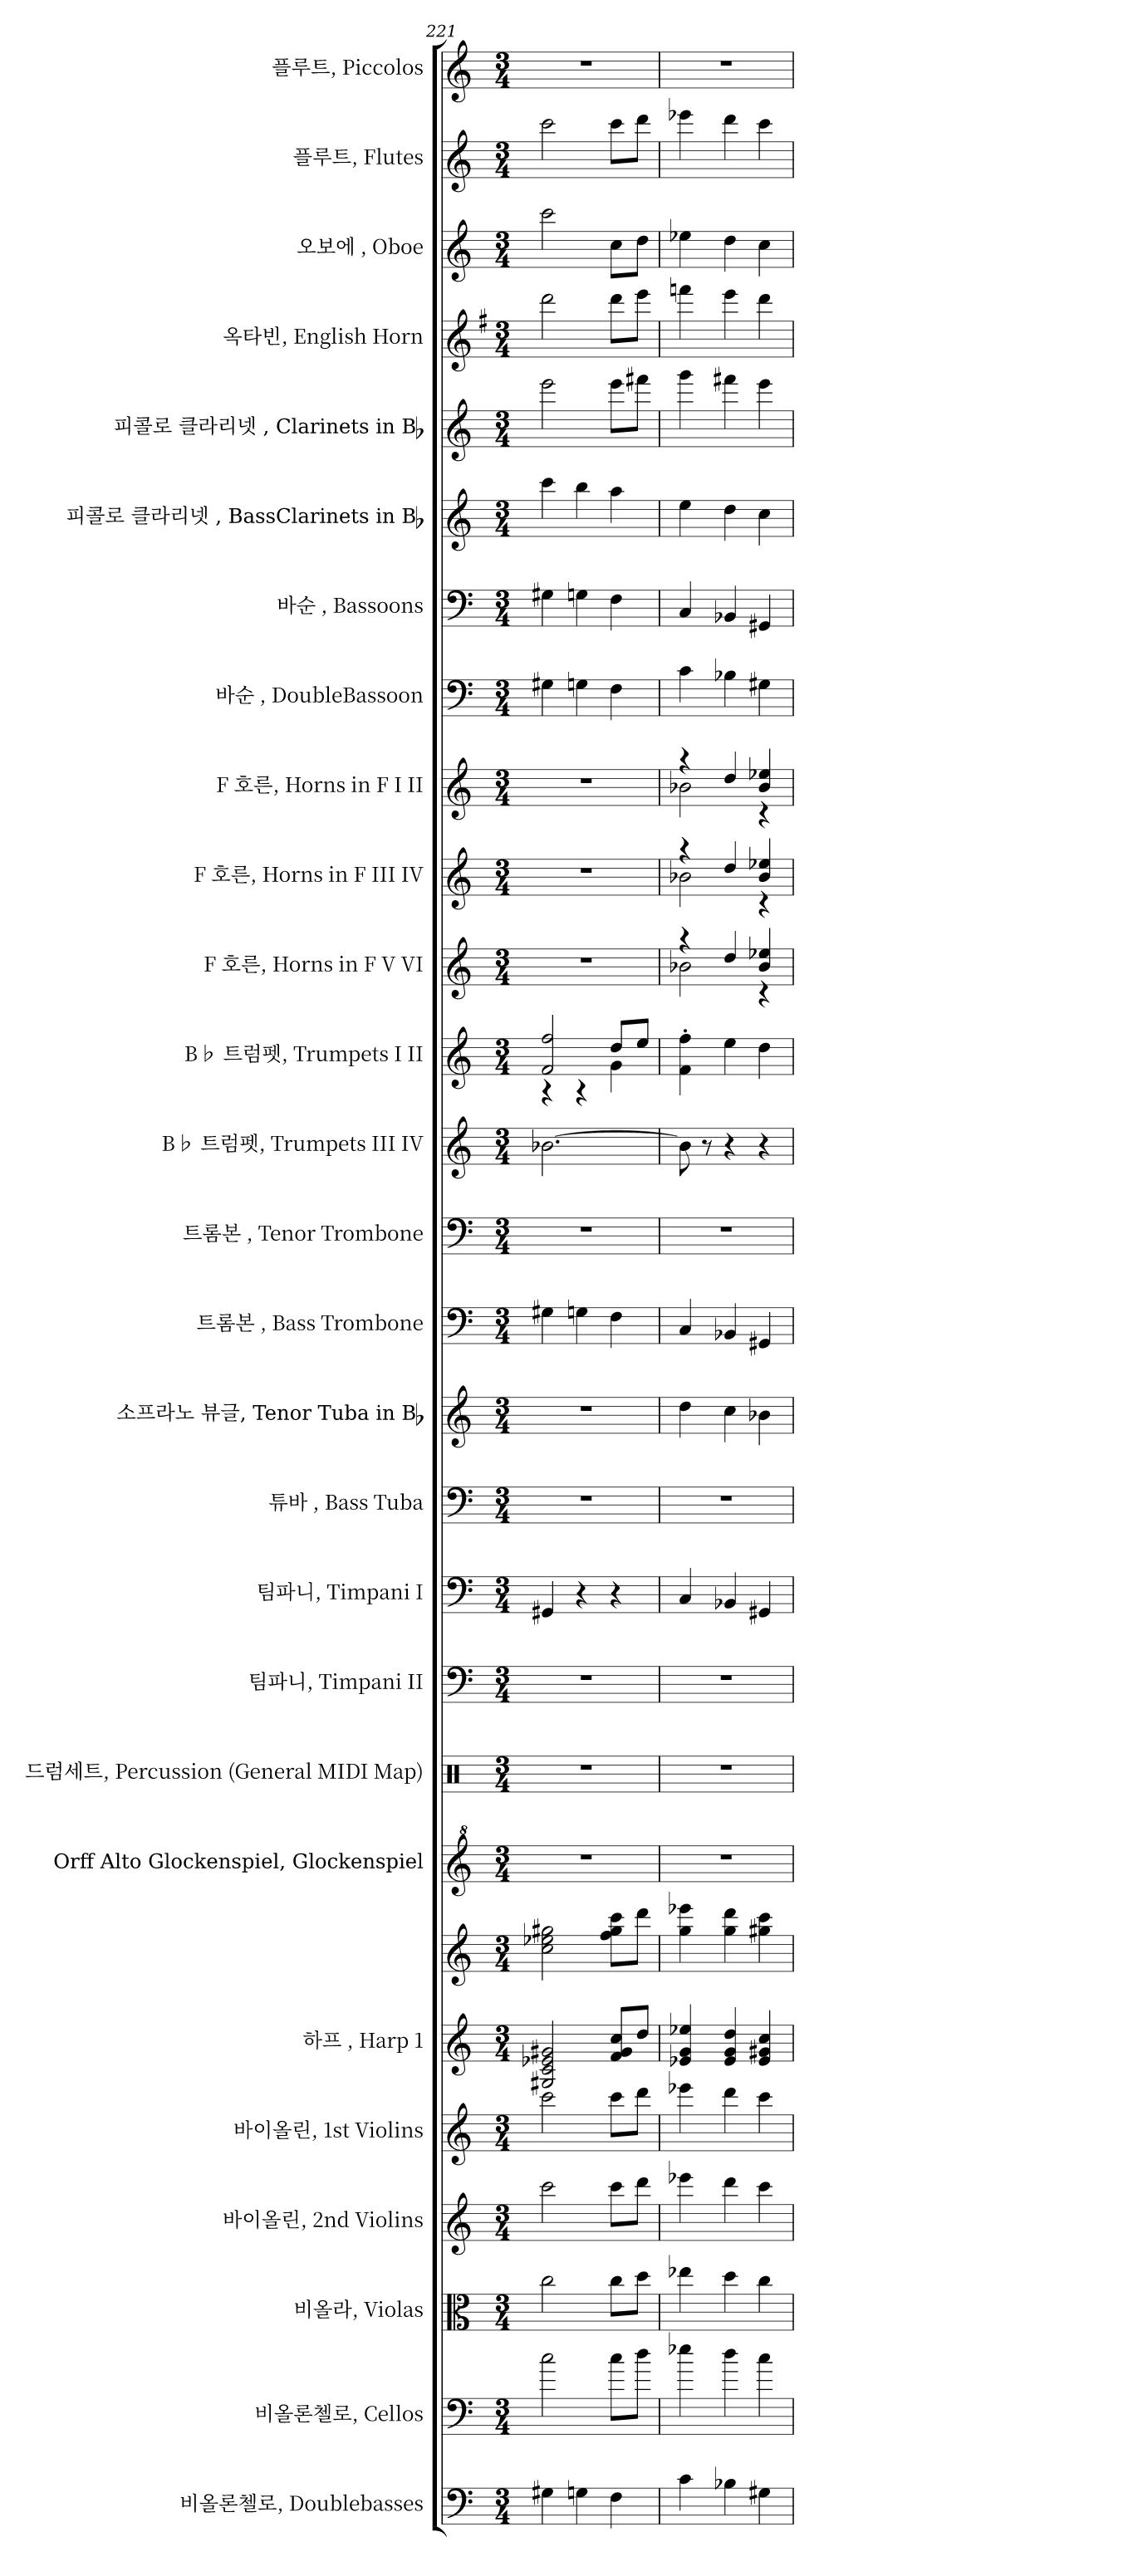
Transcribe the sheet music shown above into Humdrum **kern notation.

**kern	**kern	**kern	**kern	**kern	**kern	**kern	**kern	**kern	**kern	**kern	**kern	**kern	**kern	**kern	**kern	**kern	**kern	**kern	**kern	**kern	**kern	**kern	**kern	**kern	**kern	**kern	**kern
*part27	*part26	*part25	*part24	*part23	*part22	*part22	*part21	*part20	*part19	*part18	*part17	*part16	*part15	*part14	*part13	*part12	*part11	*part10	*part9	*part8	*part7	*part6	*part5	*part4	*part3	*part2	*part1
*staff28	*staff27	*staff26	*staff25	*staff24	*staff23	*staff22	*staff21	*staff20	*staff19	*staff18	*staff17	*staff16	*staff15	*staff14	*staff13	*staff12	*staff11	*staff10	*staff9	*staff8	*staff7	*staff6	*staff5	*staff4	*staff3	*staff2	*staff1
*I"비올론첼로, Doublebasses	*I"비올론첼로, Cellos	*I"비올라, Violas	*I"바이올린, 2nd Violins	*I"바이올린, 1st Violins	*I"하프 , Harp 1	*	*I"Orff Alto Glockenspiel, Glockenspiel	*I"드럼세트, Percussion (General MIDI Map)	*I"팀파니, Timpani II	*I"팀파니, Timpani I	*I"튜바 , Bass Tuba	*I"소프라노 뷰글, Tenor Tuba in Bb	*I"트롬본 , Bass Trombone	*I"트롬본 , Tenor Trombone	*I"B♭ 트럼펫, Trumpets III IV	*I"B♭ 트럼펫, Trumpets I II	*I"F 호른, Horns in F  V  VI	*I"F 호른, Horns in F III IV	*I"F 호른, Horns in F  I  II	*I"바순 , DoubleBassoon	*I"바순 , Bassoons	*I"피콜로 클라리넷 , BassClarinets in Bb	*I"피콜로 클라리넷 , Clarinets in Bb	*I"옥타빈, English Horn	*I"오보에 , Oboe	*I"플루트, Flutes	*I"플루트, Piccolos
*	*	*I'Vlas.	*I'Vlns.	*I'Vlns.	*I'Hrp.	*	*I'O. A. Glk.	*	*I'Timp.	*I'Timp.	*I'Tba.	*	*I'Tbn.	*I'Tbn.	*I'B♭ Tpt.	*I'B♭ Tpt.	*I'F Hn.	*I'F Hn.	*I'F Hn.	*	*I'Bsn.	*	*	*	*I'Ob.	*I'Fl.	*
*clefF4	*clefF4	*clefC3	*clefG2	*clefG2	*clefG2	*clefG2	*clefG^2	*clefX	*clefF4	*clefF4	*clefF4	*clefG2	*clefF4	*clefF4	*clefG2	*clefG2	*clefG2	*clefG2	*clefG2	*clefF4	*clefF4	*clefG2	*clefG2	*clefG2	*clefG2	*clefG2	*clefG2
*	*	*	*	*	*	*	*	*	*	*	*	*	*	*	*ITrd1c2	*ITrd1c2	*ITrd4c7	*ITrd4c7	*ITrd4c7	*	*	*ITrd-5c-8	*ITrd-5c-8	*ITrd4c7	*	*	*
*k[]	*k[]	*k[]	*k[]	*k[]	*k[]	*k[]	*k[]	*k[]	*k[]	*k[]	*k[]	*k[]	*k[]	*k[]	*k[b-e-]	*k[b-e-]	*k[b-]	*k[b-]	*k[b-]	*k[]	*k[]	*k[b-e-a-d-]	*k[b-e-a-d-]	*k[]	*k[]	*k[]	*k[]
*M3/4	*M3/4	*M3/4	*M3/4	*M3/4	*M3/4	*M3/4	*M3/4	*M3/4	*M3/4	*M3/4	*M3/4	*M3/4	*M3/4	*M3/4	*M3/4	*M3/4	*M3/4	*M3/4	*M3/4	*M3/4	*M3/4	*M3/4	*M3/4	*M3/4	*M3/4	*M3/4	*M3/4
=221	=221	=221	=221	=221	=221	=221	=221	=221	=221	=221	=221	=221	=221	=221	=221	=221	=221	=221	=221	=221	=221	=221	=221	=221	=221	=221	=221
*	*	*	*	*	*	*	*	*	*	*	*	*	*	*	*	*^	*	*	*	*	*	*	*	*	*	*	*
4G#X\	2cc\	2cc\	2ccc\	2ccc\	2G#X/ 2c/ 2e-X/ 2g#X/	2cc\ 2ee-X\ 2gg#X\	2.r	2.r	2.r	4GG#X/	2.r	2.r	4G#X\	2.r	[2.a-X\	2e-/ 2ee-/	4r	2.r	2.r	2.r	4G#X\	4G#X\	4aaa-\	2cccc\	2gg\	2ccc\	2ccc\	2.r
4Gn\	.	.	.	.	.	.	.	.	.	4r	.	.	4Gn\	.	.	.	4r	.	.	.	4Gn\	4Gn\	4ggg\	.	.	.	.	.
4F\	8cc\L	8cc\L	8ccc\L	8ccc\L	8f/ 8g#/ 8cc/L	8ff\ 8gg#\ 8ccc\L	.	.	.	4r	.	.	4F\	.	.	8cc/L	4f\	.	.	.	4F\	4F\	4fff\	8cccc\L	8gg\L	8cc\L	8ccc\L	.
.	8dd\J	8dd\J	8ddd\J	8ddd\J	8dd/J	8ddd\J	.	.	.	.	.	.	.	.	.	8dd/J	.	.	.	.	.	.	.	8ddddn\J	8aa\J	8dd\J	8ddd\J	.
*	*	*	*	*	*	*	*	*	*	*	*	*	*	*	*	*v	*v	*	*	*	*	*	*	*	*	*	*	*
=222	=222	=222	=222	=222	=222	=222	=222	=222	=222	=222	=222	=222	=222	=222	=222	=222	=222	=222	=222	=222	=222	=222	=222	=222	=222	=222	=222
*	*	*	*	*	*	*	*	*	*	*	*	*	*	*	*	*	*^	*^	*^	*	*	*	*	*	*	*	*
4c\	4ee-X\	4ee-X\	4eee-X\	4eee-X\	4e-X/ 4g/ 4ee-X/	4gg\ 4eee-X\	2.r	2.r	2.r	4C/	2.r	4dd\	4C/	2.r	8a-\]	4e-\' 4ee-\'	4r	2e-X\	4r	2e-X\	4r	2e-X\	4c\	4C/	4ccc\	4eeee-\	4bb-X\	4ee-X\	4eee-X\	2.r
.	.	.	.	.	.	.	.	.	.	.	.	.	.	.	8r	.	.	.	.	.	.	.	.	.	.	.	.	.	.	.
4B-X\	4dd\	4dd\	4ddd\	4ddd\	4e-/ 4g/ 4dd/	4gg\ 4ddd\	.	.	.	4BB-X/	.	4cc\	4BB-X/	.	4r	4dd\	4g/	.	4g/	.	4g/	.	4B-X\	4BB-X/	4bb-\	4ddddn\	4aa\	4dd\	4ddd\	.
4G#X\	4cc\	4cc\	4ccc\	4ccc\	4e-/ 4g#X/ 4cc/	4gg#X\ 4ccc\	.	.	.	4GG#X/	.	4b-X\	4GG#X/	.	4r	4cc\	4e-/ 4a-X/	4r	4e-/ 4a-X/	4r	4e-/ 4a-X/	4r	4G#X\	4GG#X/	4aa-\	4cccc\	4gg\	4cc\	4ccc\	.
*	*	*	*	*	*	*	*	*	*	*	*	*	*	*	*	*	*v	*v	*	*	*v	*v	*	*	*	*	*	*	*	*
*	*	*	*	*	*	*	*	*	*	*	*	*	*	*	*	*	*	*v	*v	*	*	*	*	*	*	*	*	*
=	=	=	=	=	=	=	=	=	=	=	=	=	=	=	=	=	=	=	=	=	=	=	=	=	=	=	=
*-	*-	*-	*-	*-	*-	*-	*-	*-	*-	*-	*-	*-	*-	*-	*-	*-	*-	*-	*-	*-	*-	*-	*-	*-	*-	*-	*-
